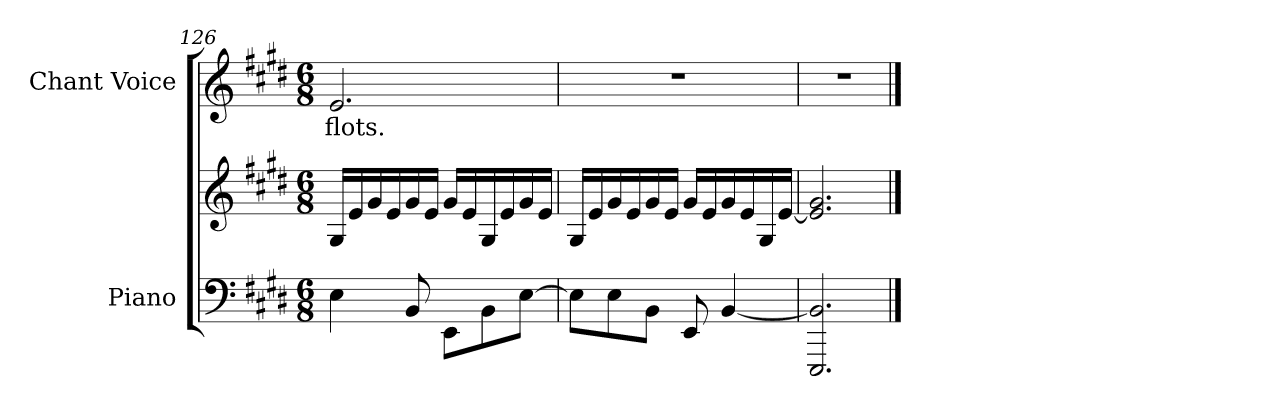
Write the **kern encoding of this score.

**kern	**kern	**kern	**text
*part2	*part2	*part1	*part1
*staff3	*staff2	*staff1	*staff1
*I"Piano	*	*I"Chant Voice	*
*I'Pno	*	*	*
*clefF4	*clefG2	*clefG2	*
*k[f#c#g#d#]	*k[f#c#g#d#]	*k[f#c#g#d#]	*
*M6/8	*M6/8	*M6/8	*
=126	=126	=126	=126
!	!	!	!LO:LY:b
4E\	16G#/LL	2.e/	flots.
.	16e/	.	.
.	16g#/	.	.
.	16e/	.	.
8BB/	16g#/	.	.
.	16e/JJ	.	.
8EE\L	16g#/LL	.	.
.	16e/	.	.
8BB\	16G#/	.	.
.	16e/	.	.
[8E\J	16g#/	.	.
.	16e/JJ	.	.
=127	=127	=127	=127
8E\L]	16G#/LL	2.r	.
.	16e/	.	.
8E\	16g#/	.	.
.	16e/	.	.
8BB\J	16g#/	.	.
.	16e/JJ	.	.
8EE/	16g#/LL	.	.
.	16e/	.	.
[4BB/	16g#/	.	.
.	16e/	.	.
.	16G#/	.	.
.	[16e/JJ	.	.
=128	=128	=128	=128
2.EEE/ 2.BB/]	2.e/] 2.g#/	2.r	.
==	==	==	==
*-	*-	*-	*-
